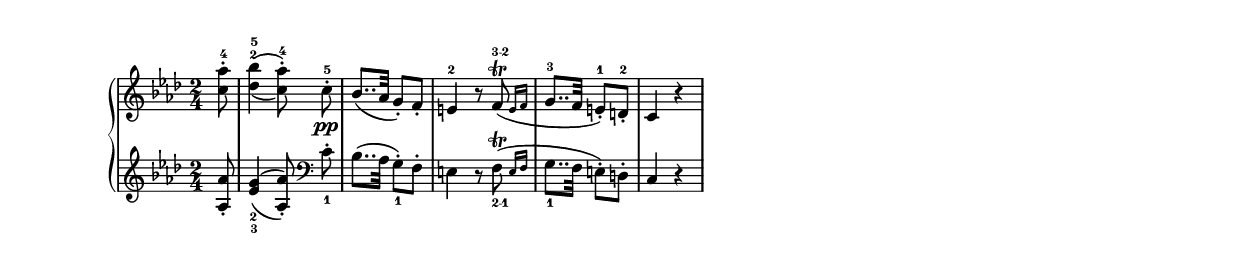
\version "2.12.0"
\include "english.ly"
#(set-global-staff-size 15)
\paper{
  ragged-right=##t
  line-width=17\cm
  indent=0\cm
}


\header {
  lsrtags = "headwords"
  texidoc = ""
  doctitle = "headword"
}

\layout {
  \context { \Score
    \override PaperColumn #'keep-inside-line = ##t
    \override NonMusicalPaperColumn #'keep-inside-line = ##t
  }
}

% NR 1.7 Editorial annotations

% Beethoven, Op. 31, No. 3
% Piano sonata 18, Movt II, Scherzo
% Measures 9 - 14

\layout { }

\new PianoStaff <<

   % RH Staff
   \new Staff {
      \clef treble
      \key af \major
      \time 2/4
      \set Staff.fingeringOrientations = #'(up up)
      \set Score.currentBarNumber = #9
      \partial 8
      <af''-4 c''>8 \staccato
      |
      \set doubleSlurs = ##t
      <bf''-5 df''-2>4 (
      <af''-4 c''>8 \staccato )
      \noBeam
      c''8-5 \staccato \pp
      |
      \set doubleSlurs = ##f
      bf'8.. (
      af'32
      g'8 ) \staccato
      f'8 \staccato
      |
      e'4-2
      r8
      \once \override Script #'script-priority = #-100
      \afterGrace
         f'8 ( \trill ^ \markup { \finger "3-2" }
         { e'16 [ f'16 ] }
      |
      g'8..-3
      f'32
      e'8-1 ) \staccato
      d'8-2 \staccato
      |
      c'4
      r4
   }

   % LH Staff
   \new Staff {
      \key af \major
      \clef treble
      \override Fingering #'direction = #down
      \set Staff.fingeringOrientations = #'(down down)
      \partial 8
      <af' af>8 \staccato
      \set doubleSlurs = ##t
      <g'-2 ef'-3>4 (
      <af' af>8 ) \staccato
      \noBeam
      \clef bass
      c'8-1 \staccato
      |
      \set doubleSlurs = ##f
      bf8.. (
      af32
      g8-1 ) \staccato
      f8 \staccato
      |
      e4
      r8
      \afterGrace
         f8 ( \trill _ \markup { \finger "2-1" }
         { e16 [ f16 ] }
      |
      g8..-1
      f32
      e8 ) \staccato
      d8 \staccato
      |
      c4
      r4
   }

>>
